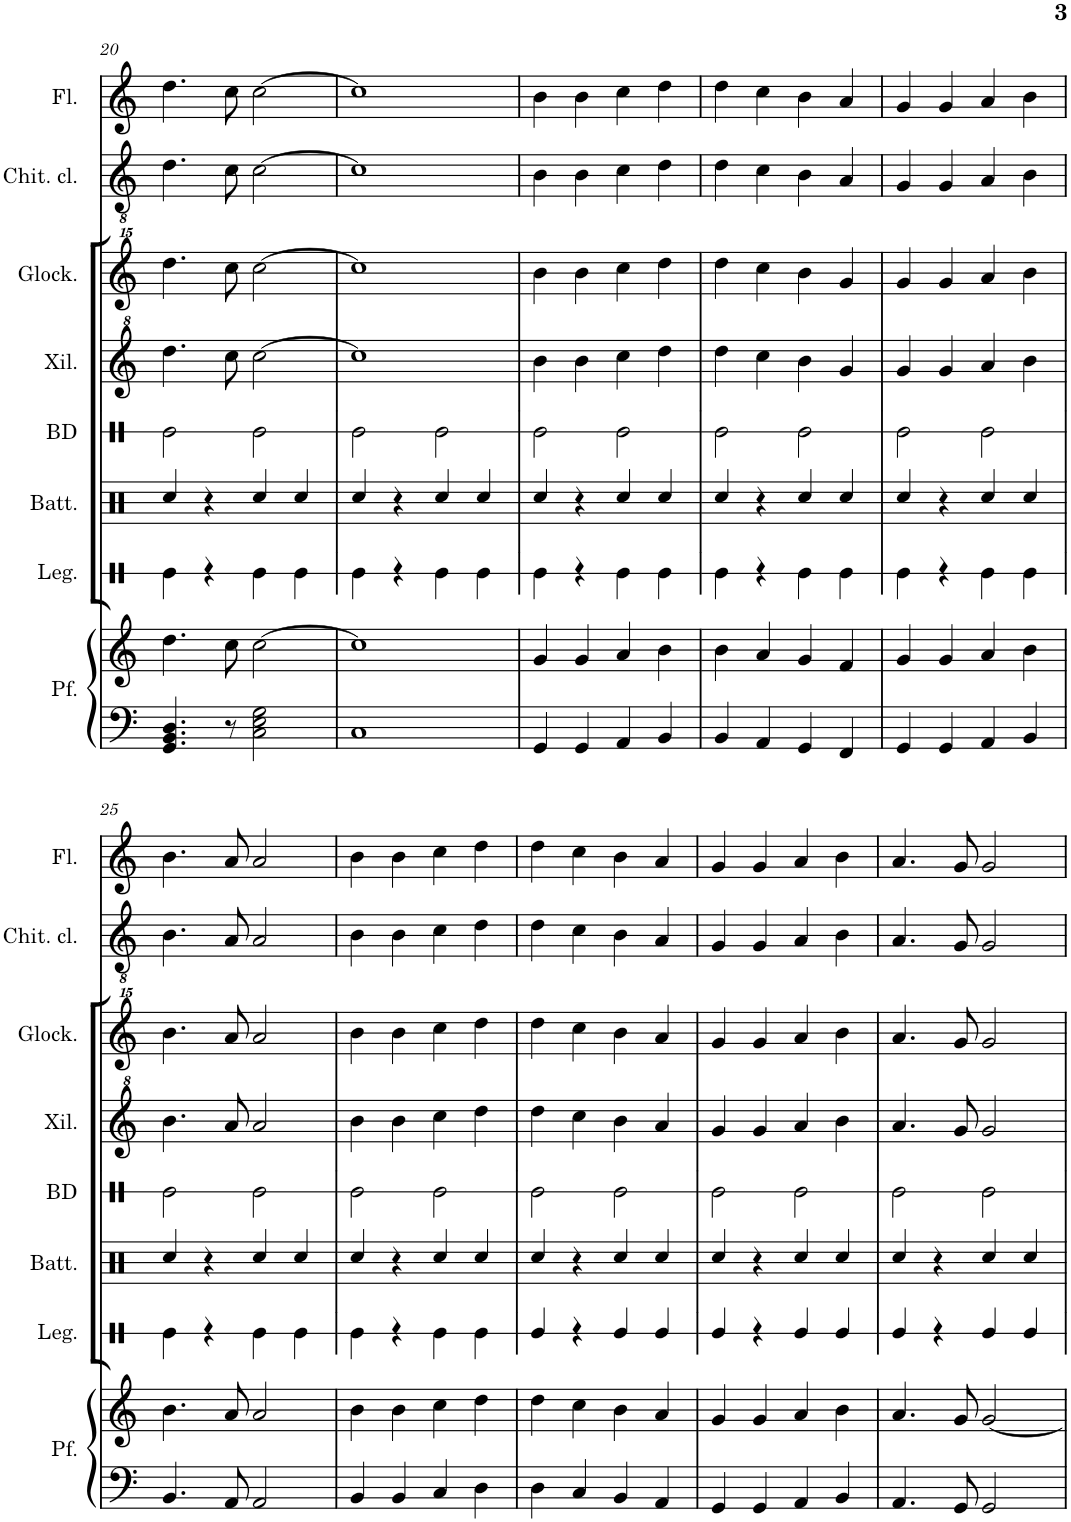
**kern	**kern	**kern	**kern	**kern	**kern	**kern	**kern	**kern
*part8	*part8	*part7	*part6	*part5	*part4	*part3	*part2	*part1
*staff9	*staff8	*staff7	*staff6	*staff5	*staff4	*staff3	*staff2	*staff1
*I"Piano	*	*I"Legnetti	*I"Batteria	*I"Grancassa	*I"Xilofono	*I"Glockenspiel	*I"Chitarra acustica	*I"Flauto
*	*	*I'Leg.	*I'Batt.	*	*I'Xil.	*I'Glock.	*	*I'Fl.
!!LO:PB:g=z
*clefF4	*clefG2	*clefX	*clefX	*clefX	*clefG^2	*clefG^^2	*clefGv2	*clefG2
*k[]	*k[]	*k[]	*k[]	*k[]	*k[]	*k[]	*k[]	*k[]
*M4/4	*M4/4	*M4/4	*M4/4	*M4/4	*M4/4	*M4/4	*M4/4	*M4/4
=20	=20	=20	=20	=20	=20	=20	=20	=20
4.GG/ 4.BB/ 4.D/	4.dd\	4Re\	4Rcc/	2Re\	4.ddd\	4.dddd\	4.d\	4.dd\
.	.	4r	4r	.	.	.	.	.
8r	8cc\	.	.	.	8ccc\	8cccc\	8c\	8cc\
2C\ 2E\ 2G\	[2cc\	4Re\	4Rcc/	2Re\	[2ccc\	[2cccc\	[2c\	[2cc\
.	.	4Re\	4Rcc/	.	.	.	.	.
=21	=21	=21	=21	=21	=21	=21	=21	=21
1C	1cc]	4Re\	4Rcc/	2Re\	1ccc]	1cccc]	1c]	1cc]
.	.	4r	4r	.	.	.	.	.
.	.	4Re\	4Rcc/	2Re\	.	.	.	.
.	.	4Re\	4Rcc/	.	.	.	.	.
=22	=22	=22	=22	=22	=22	=22	=22	=22
4GG/	4g/	4Re\	4Rcc/	2Re\	4bb\	4bbb\	4B\	4b\
4GG/	4g/	4r	4r	.	4bb\	4bbb\	4B\	4b\
4AA/	4a/	4Re\	4Rcc/	2Re\	4ccc\	4cccc\	4c\	4cc\
4BB/	4b\	4Re\	4Rcc/	.	4ddd\	4dddd\	4d\	4dd\
=23	=23	=23	=23	=23	=23	=23	=23	=23
4BB/	4b\	4Re\	4Rcc/	2Re\	4ddd\	4dddd\	4d\	4dd\
4AA/	4a/	4r	4r	.	4ccc\	4cccc\	4c\	4cc\
4GG/	4g/	4Re\	4Rcc/	2Re\	4bb\	4bbb\	4B\	4b\
4FF/	4f/	4Re\	4Rcc/	.	4gg/	4ggg/	4A/	4a/
=24	=24	=24	=24	=24	=24	=24	=24	=24
4GG/	4g/	4Re\	4Rcc/	2Re\	4gg/	4ggg/	4G/	4g/
4GG/	4g/	4r	4r	.	4gg/	4ggg/	4G/	4g/
4AA/	4a/	4Re\	4Rcc/	2Re\	4aa/	4aaa/	4A/	4a/
4BB/	4b\	4Re\	4Rcc/	.	4bb\	4bbb\	4B\	4b\
!!LO:LB:g=z
=25	=25	=25	=25	=25	=25	=25	=25	=25
4.BB/	4.b\	4Re\	4Rcc/	2Re\	4.bb\	4.bbb\	4.B\	4.b\
.	.	4r	4r	.	.	.	.	.
8AA/	8a/	.	.	.	8aa/	8aaa/	8A/	8a/
2AA/	2a/	4Re\	4Rcc/	2Re\	2aa/	2aaa/	2A/	2a/
.	.	4Re\	4Rcc/	.	.	.	.	.
=26	=26	=26	=26	=26	=26	=26	=26	=26
4BB/	4b\	4Re\	4Rcc/	2Re\	4bb\	4bbb\	4B\	4b\
4BB/	4b\	4r	4r	.	4bb\	4bbb\	4B\	4b\
4C/	4cc\	4Re\	4Rcc/	2Re\	4ccc\	4cccc\	4c\	4cc\
4D\	4dd\	4Re\	4Rcc/	.	4ddd\	4dddd\	4d\	4dd\
=27	=27	=27	=27	=27	=27	=27	=27	=27
4D\	4dd\	4Re/	4Rcc/	2Re\	4ddd\	4dddd\	4d\	4dd\
4C/	4cc\	4r	4r	.	4ccc\	4cccc\	4c\	4cc\
4BB/	4b\	4Re/	4Rcc/	2Re\	4bb\	4bbb\	4B\	4b\
4AA/	4a/	4Re/	4Rcc/	.	4aa/	4aaa/	4A/	4a/
=28	=28	=28	=28	=28	=28	=28	=28	=28
4GG/	4g/	4Re/	4Rcc/	2Re\	4gg/	4ggg/	4G/	4g/
4GG/	4g/	4r	4r	.	4gg/	4ggg/	4G/	4g/
4AA/	4a/	4Re/	4Rcc/	2Re\	4aa/	4aaa/	4A/	4a/
4BB/	4b\	4Re/	4Rcc/	.	4bb\	4bbb\	4B\	4b\
=29	=29	=29	=29	=29	=29	=29	=29	=29
4.AA/	4.a/	4Re/	4Rcc/	2Re\	4.aa/	4.aaa/	4.A/	4.a/
.	.	4r	4r	.	.	.	.	.
8GG/	8g/	.	.	.	8gg/	8ggg/	8G/	8g/
2GG/	[2g/	4Re/	4Rcc/	2Re\	2gg/	2ggg/	2G/	2g/
.	.	4Re/	4Rcc/	.	.	.	.	.
=	=	=	=	=	=	=	=	=
*-	*-	*-	*-	*-	*-	*-	*-	*-
